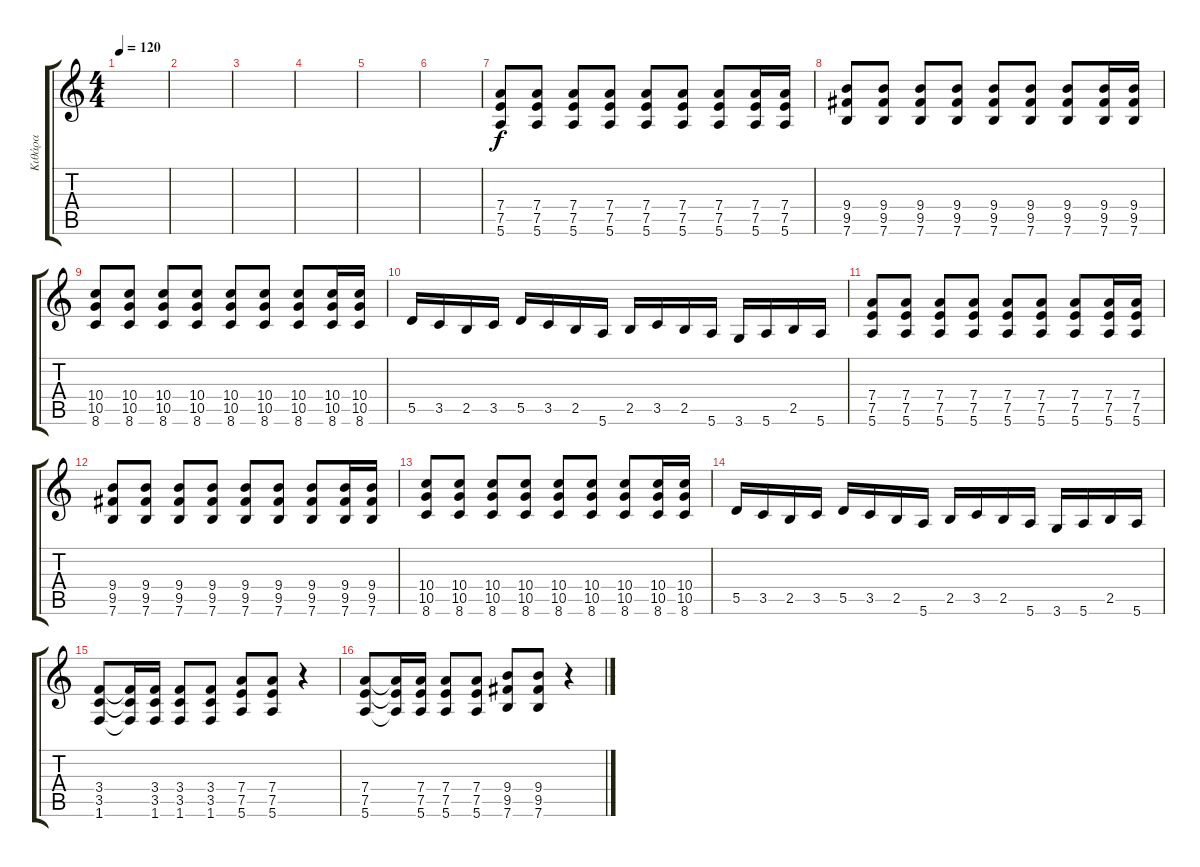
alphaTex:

\track ("Κιθάρα" "Κιθάρα") {instrument distortionguitar}
\staff {score tabs}
\tuning (E4 B3 G3 D3 A2 E2) {hide}
\ts (4 4)
\tempo 120
\clef g2
\ks c
|
|
|
|
|
|
(7.4 7.5 5.6).8 (7.4 7.5 5.6).8 (7.4 7.5 5.6).8 (7.4 7.5 5.6).8 (7.4 7.5 5.6).8 (7.4 7.5 5.6).8 (7.4 7.5 5.6).8 (7.4 7.5 5.6).16 (7.4 7.5 5.6).16 |
(9.4 9.5 7.6).8 (9.4 9.5 7.6).8 (9.4 9.5 7.6).8 (9.4 9.5 7.6).8 (9.4 9.5 7.6).8 (9.4 9.5 7.6).8 (9.4 9.5 7.6).8 (9.4 9.5 7.6).16 (9.4 9.5 7.6).16 |
(10.4 10.5 8.6).8 (10.4 10.5 8.6).8 (10.4 10.5 8.6).8 (10.4 10.5 8.6).8 (10.4 10.5 8.6).8 (10.4 10.5 8.6).8 (10.4 10.5 8.6).8 (10.4 10.5 8.6).16 (10.4 10.5 8.6).16 |
5.5.16 3.5.16 2.5.16 3.5.16 5.5.16 3.5.16 2.5.16 5.6.16 2.5.16 3.5.16 2.5.16 5.6.16 3.6.16 5.6.16 2.5.16 5.6.16 |
(7.4 7.5 5.6).8 (7.4 7.5 5.6).8 (7.4 7.5 5.6).8 (7.4 7.5 5.6).8 (7.4 7.5 5.6).8 (7.4 7.5 5.6).8 (7.4 7.5 5.6).8 (7.4 7.5 5.6).16 (7.4 7.5 5.6).16 |
(9.4 9.5 7.6).8 (9.4 9.5 7.6).8 (9.4 9.5 7.6).8 (9.4 9.5 7.6).8 (9.4 9.5 7.6).8 (9.4 9.5 7.6).8 (9.4 9.5 7.6).8 (9.4 9.5 7.6).16 (9.4 9.5 7.6).16 |
(10.4 10.5 8.6).8 (10.4 10.5 8.6).8 (10.4 10.5 8.6).8 (10.4 10.5 8.6).8 (10.4 10.5 8.6).8 (10.4 10.5 8.6).8 (10.4 10.5 8.6).8 (10.4 10.5 8.6).16 (10.4 10.5 8.6).16 |
5.5.16 3.5.16 2.5.16 3.5.16 5.5.16 3.5.16 2.5.16 5.6.16 2.5.16 3.5.16 2.5.16 5.6.16 3.6.16 5.6.16 2.5.16 5.6.16 |
(3.4 3.5 1.6).8 (3.4{t} 3.5{t} 1.6{t}).16 (3.4 3.5 1.6).16 (3.4 3.5 1.6).8 (3.4 3.5 1.6).8 (7.4 7.5 5.6).8 (7.4 7.5 5.6).8 r.4 |
(7.4 7.5 5.6).8 (7.4{t} 7.5{t} 5.6{t}).16 (7.4 7.5 5.6).16 (7.4 7.5 5.6).8 (7.4 7.5 5.6).8 (9.4 9.5 7.6).8 (9.4 9.5 7.6).8 r.4
